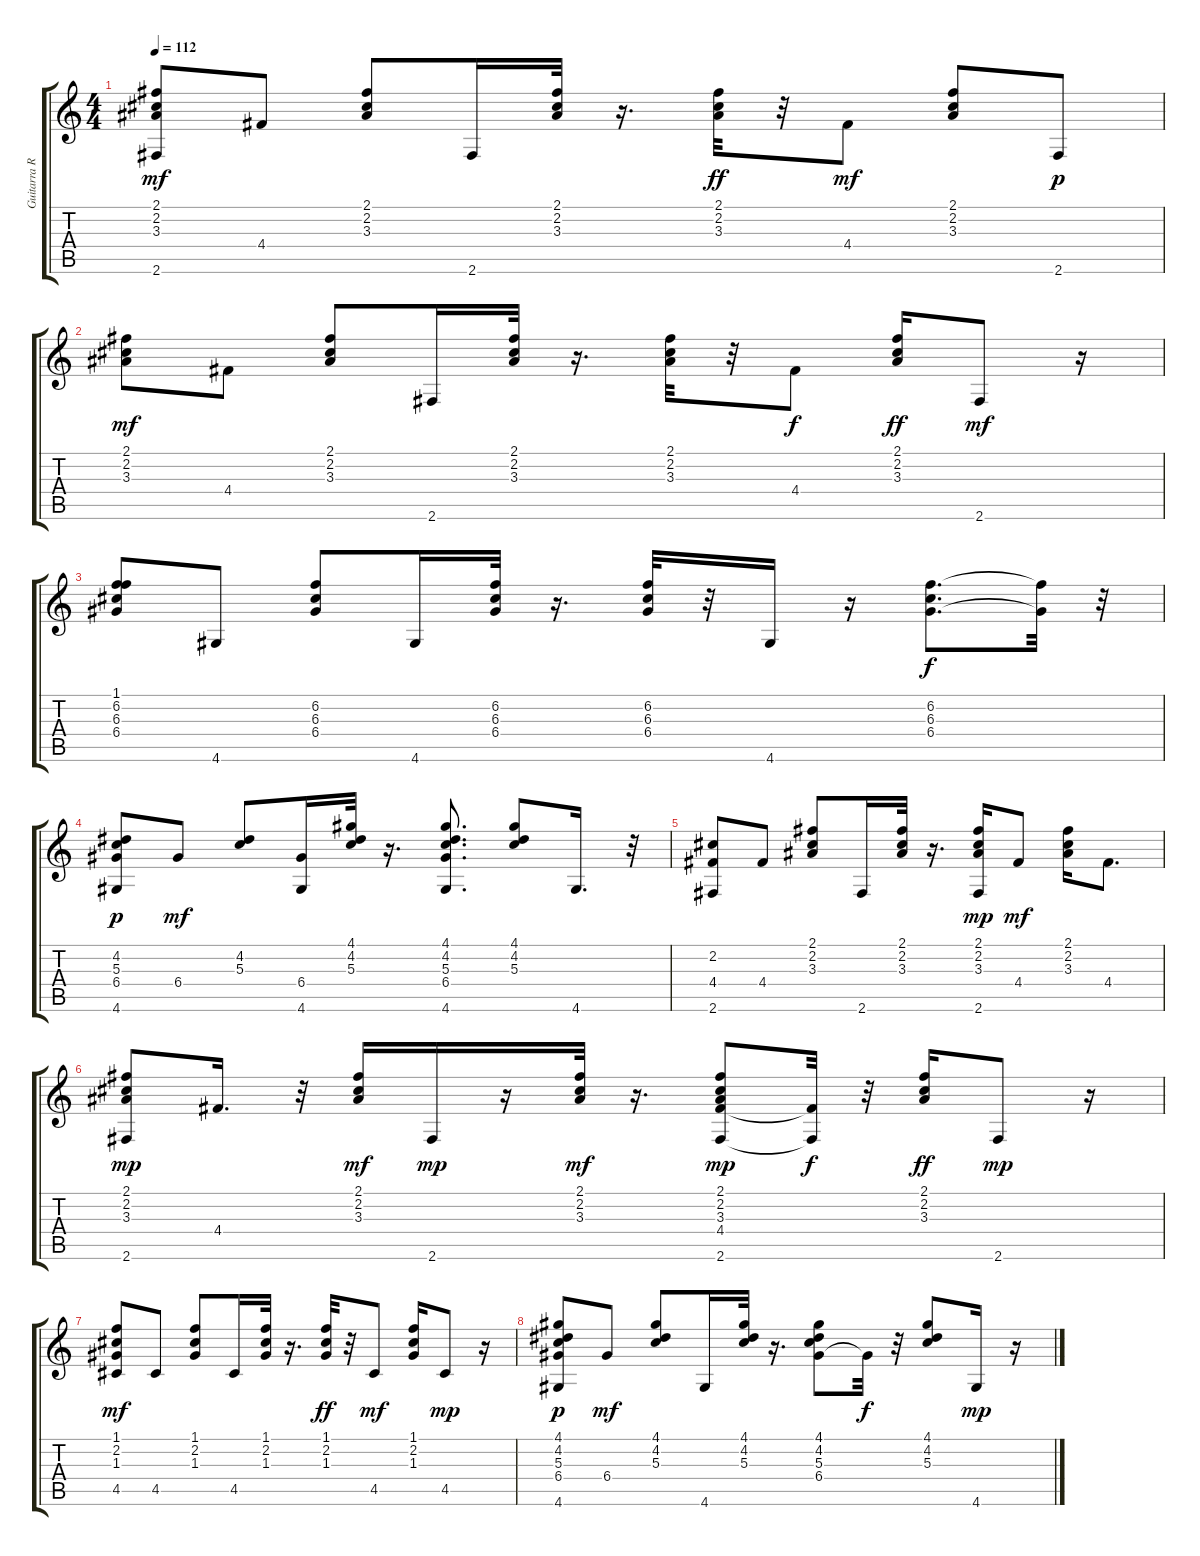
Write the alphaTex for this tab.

\track ("Guitarra Ritmica" "Guitarra R") {instrument acousticguitarsteel}
\staff {score tabs}
\tuning (E4 B3 G3 D3 A2 E2) {hide}
\ts (4 4)
\tempo 112
\clef g2
\ks c
(2.1 2.2 3.3 2.6).8{dy mf} 4.4.8 (2.1 2.2 3.3).8 2.6.16 (2.1 2.2 3.3).32 r.16{d} (2.1 2.2 3.3).32{dy ff} r.32 4.4.8{dy mf} (2.1 2.2 3.3).8 2.6.8{dy p} |
(2.1 2.2 3.3).8{dy mf} 4.4.8 (2.1 2.2 3.3).8 2.6.16 (2.1 2.2 3.3).32 r.16{d} (2.1 2.2 3.3).32 r.32 4.4.8{dy f} (2.1 2.2 3.3).16{dy ff} 2.6.8{dy mf} r.16 |
(1.1 6.2 6.3 6.4).8 4.6.8 (6.2 6.3 6.4).8 4.6.16 (6.2 6.3 6.4).32 r.16{d} (6.2 6.3 6.4).32 r.32 4.6.16 r.16 (6.2 6.3 6.4).8{d dy f} (6.2{t} 6.4{t}).32 r.32 |
(4.2 5.3 6.4 4.6).8{dy p} 6.4.8{dy mf} (4.2 5.3).8 (6.4 4.6).16 (4.1 4.2 5.3).32 r.16{d} (4.1 4.2 5.3 6.4 4.6).8{d} (4.1 4.2 5.3).8 4.6.16{d} r.32 |
(2.2 4.4 2.6).8 4.4.8 (2.1 2.2 3.3).8 2.6.16 (2.1 2.2 3.3).32 r.16{d} (2.1 2.2 3.3 2.6).16{dy mp} 4.4.8{dy mf} (2.1 2.2 3.3).16 4.4.8{d} |
(2.1 2.2 3.3 2.6).8{dy mp} 4.4.16{d} r.32 (2.1 2.2 3.3).16{dy mf} 2.6.16{dy mp} r.16 (2.1 2.2 3.3).32{dy mf} r.16{d} (2.1 2.2 3.3 4.4 2.6).8{dy mp} (4.4{t} 2.6{t}).32{dy f} r.32 (2.1 2.2 3.3).16{dy ff} 2.6.8{dy mp} r.16 |
(1.1 2.2 1.3 4.5).8{dy mf} 4.5.8 (1.1 2.2 1.3).8 4.5.16 (1.1 2.2 1.3).32 r.16{d} (1.1 2.2 1.3).32{dy ff} r.32 4.5.8{dy mf} (1.1 2.2 1.3).16 4.5.8{dy mp} r.16 |
(4.1 4.2 5.3 6.4 4.6).8{dy p} 6.4.8{dy mf} (4.1 4.2 5.3).8 4.6.16 (4.1 4.2 5.3).32 r.16{d} (4.1 4.2 5.3 6.4).8 6.4{t}.32{dy f} r.32 (4.1 4.2 5.3).8 4.6.16{dy mp} r.16
